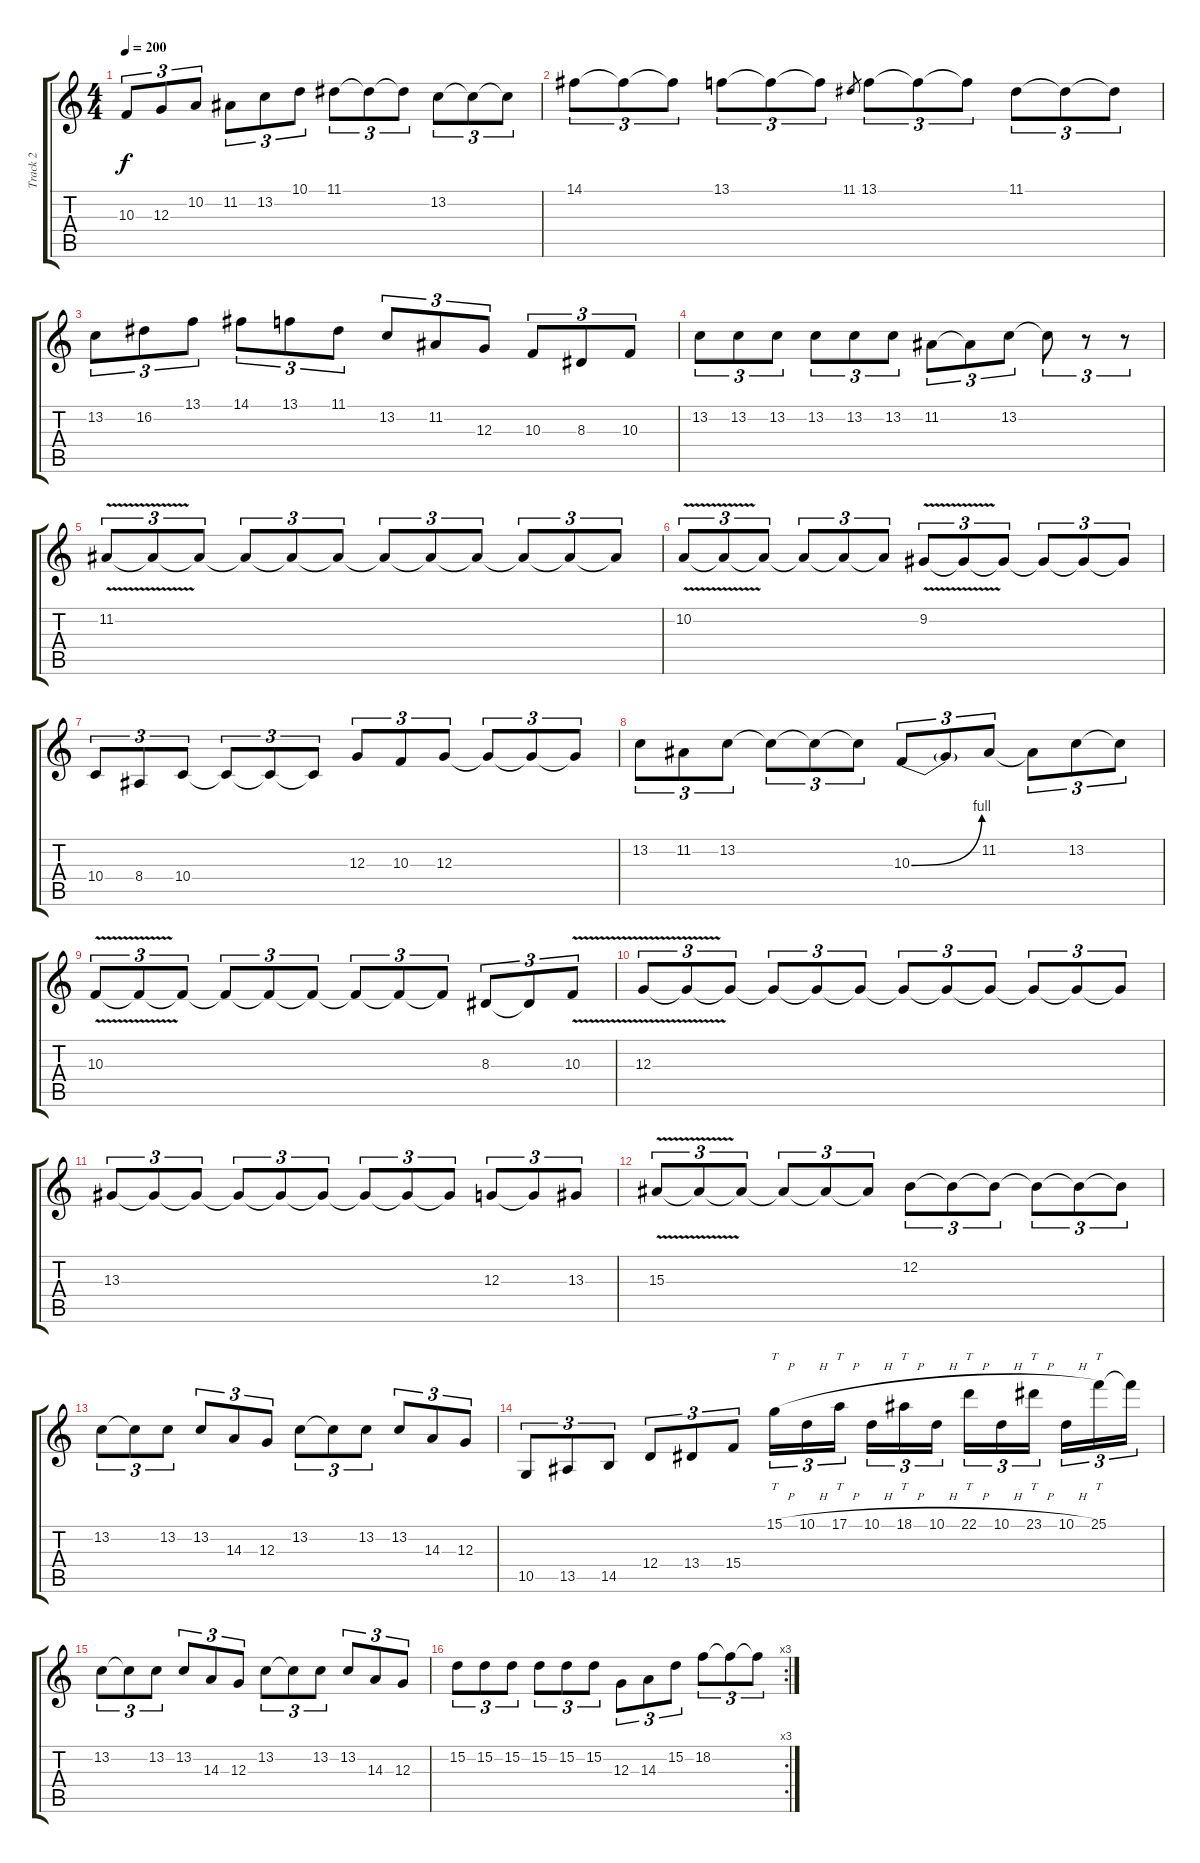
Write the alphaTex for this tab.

\track ("Track 2" "Track 2") {instrument lead5charang}
\staff {score tabs}
\tuning (E4 B3 G3 D3 A2 E2) {hide}
\ts (4 4)
\tempo 200
\clef g2
\ks c
10.3.8{tu (3 2) dy f} 12.3.8{tu (3 2)} 10.2.8{tu (3 2)} 11.2.8{tu (3 2)} 13.2.8{tu (3 2)} 10.1.8{tu (3 2)} 11.1.8{tu (3 2)} 11.1{t}.8{tu (3 2)} 11.1{t}.8{tu (3 2)} 13.2.8{tu (3 2)} 13.2{t}.8{tu (3 2)} 13.2{t}.8{tu (3 2)} |
14.1.8{tu (3 2)} 14.1{t}.8{tu (3 2)} 14.1{t}.8{tu (3 2)} 13.1.8{tu (3 2)} 13.1{t}.8{tu (3 2)} 13.1{t}.8{tu (3 2)} 11.1.8{gr} 13.1.8{tu (3 2)} 13.1{t}.8{tu (3 2)} 13.1{t}.8{tu (3 2)} 11.1.8{tu (3 2)} 11.1{t}.8{tu (3 2)} 11.1{t}.8{tu (3 2)} |
13.2.8{tu (3 2)} 16.2.8{tu (3 2)} 13.1.8{tu (3 2)} 14.1.8{tu (3 2)} 13.1.8{tu (3 2)} 11.1.8{tu (3 2)} 13.2.8{tu (3 2)} 11.2.8{tu (3 2)} 12.3.8{tu (3 2)} 10.3.8{tu (3 2)} 8.3.8{tu (3 2)} 10.3.8{tu (3 2)} |
13.2.8{tu (3 2)} 13.2.8{tu (3 2)} 13.2.8{tu (3 2)} 13.2.8{tu (3 2)} 13.2.8{tu (3 2)} 13.2.8{tu (3 2)} 11.2.8{tu (3 2)} 11.2{t}.8{tu (3 2)} 13.2.8{tu (3 2)} 13.2{t}.8{tu (3 2)} r.8{tu (3 2)} r.8{tu (3 2)} |
11.2{v}.8{tu (3 2)} 11.2{t}.8{tu (3 2)} 11.2{t}.8{tu (3 2)} 11.2{t}.8{tu (3 2)} 11.2{t}.8{tu (3 2)} 11.2{t}.8{tu (3 2)} 11.2{t}.8{tu (3 2)} 11.2{t}.8{tu (3 2)} 11.2{t}.8{tu (3 2)} 11.2{t}.8{tu (3 2)} 11.2{t}.8{tu (3 2)} 11.2{t}.8{tu (3 2)} |
10.2{v}.8{tu (3 2)} 10.2{t}.8{tu (3 2)} 10.2{t}.8{tu (3 2)} 10.2{t}.8{tu (3 2)} 10.2{t}.8{tu (3 2)} 10.2{t}.8{tu (3 2)} 9.2{v}.8{tu (3 2)} 9.2{t}.8{tu (3 2)} 9.2{t}.8{tu (3 2)} 9.2{t}.8{tu (3 2)} 9.2{t}.8{tu (3 2)} 9.2{t}.8{tu (3 2)} |
10.4.8{tu (3 2)} 8.4.8{tu (3 2)} 10.4.8{tu (3 2)} 10.4{t}.8{tu (3 2)} 10.4{t}.8{tu (3 2)} 10.4{t}.8{tu (3 2)} 12.3.8{tu (3 2)} 10.3.8{tu (3 2)} 12.3.8{tu (3 2)} 12.3{t}.8{tu (3 2)} 12.3{t}.8{tu (3 2)} 12.3{t}.8{tu (3 2)} |
13.2.8{tu (3 2)} 11.2.8{tu (3 2)} 13.2.8{tu (3 2)} 13.2{t}.8{tu (3 2)} 13.2{t}.8{tu (3 2)} 13.2{t}.8{tu (3 2)} 10.3{be (bend 0 0 60 4)}.8{tu (3 2)} 10.3{t}.8{tu (3 2)} 11.2.8{tu (3 2)} 11.2{t}.8{tu (3 2)} 13.2.8{tu (3 2)} 13.2{t}.8{tu (3 2)} |
10.3{v}.8{tu (3 2)} 10.3{t}.8{tu (3 2)} 10.3{t}.8{tu (3 2)} 10.3{t}.8{tu (3 2)} 10.3{t}.8{tu (3 2)} 10.3{t}.8{tu (3 2)} 10.3{t}.8{tu (3 2)} 10.3{t}.8{tu (3 2)} 10.3{t}.8{tu (3 2)} 8.3.8{tu (3 2)} 8.3{t}.8{tu (3 2)} 10.3{v}.8{tu (3 2)} |
12.3{v}.8{tu (3 2)} 12.3{t}.8{tu (3 2)} 12.3{t}.8{tu (3 2)} 12.3{t}.8{tu (3 2)} 12.3{t}.8{tu (3 2)} 12.3{t}.8{tu (3 2)} 12.3{t}.8{tu (3 2)} 12.3{t}.8{tu (3 2)} 12.3{t}.8{tu (3 2)} 12.3{t}.8{tu (3 2)} 12.3{t}.8{tu (3 2)} 12.3{t}.8{tu (3 2)} |
13.3.8{tu (3 2)} 13.3{t}.8{tu (3 2)} 13.3{t}.8{tu (3 2)} 13.3{t}.8{tu (3 2)} 13.3{t}.8{tu (3 2)} 13.3{t}.8{tu (3 2)} 13.3{t}.8{tu (3 2)} 13.3{t}.8{tu (3 2)} 13.3{t}.8{tu (3 2)} 12.3.8{tu (3 2)} 12.3{t}.8{tu (3 2)} 13.3.8{tu (3 2)} |
15.3{v}.8{tu (3 2)} 15.3{t}.8{tu (3 2)} 15.3{t}.8{tu (3 2)} 15.3{t}.8{tu (3 2)} 15.3{t}.8{tu (3 2)} 15.3{t}.8{tu (3 2)} 12.2.8{tu (3 2)} 12.2{t}.8{tu (3 2)} 12.2{t}.8{tu (3 2)} 12.2{t}.8{tu (3 2)} 12.2{t}.8{tu (3 2)} 12.2{t}.8{tu (3 2)} |
13.2.8{tu (3 2)} 13.2{t}.8{tu (3 2)} 13.2.8{tu (3 2)} 13.2.8{tu (3 2)} 14.3.8{tu (3 2)} 12.3.8{tu (3 2)} 13.2.8{tu (3 2)} 13.2{t}.8{tu (3 2)} 13.2.8{tu (3 2)} 13.2.8{tu (3 2)} 14.3.8{tu (3 2)} 12.3.8{tu (3 2)} |
10.5.8{tu (3 2)} 13.5.8{tu (3 2)} 14.5.8{tu (3 2)} 12.4.8{tu (3 2)} 13.4.8{tu (3 2)} 15.4.8{tu (3 2)} 15.1{h}.16{tt tu (3 2)} 10.1{h}.16{tu (3 2)} 17.1{h}.16{tt tu (3 2) beam splitsecondary} 10.1{h}.16{tu (3 2)} 18.1{h}.16{tt tu (3 2)} 10.1{h}.16{tu (3 2)} 22.1{h}.16{tt tu (3 2)} 10.1{h}.16{tu (3 2)} 23.1{h}.16{tt tu (3 2) beam splitsecondary} 10.1{h}.16{tu (3 2)} 25.1.16{tt tu (3 2)} 25.1{t}.16{tu (3 2)} |
13.2.8{tu (3 2)} 13.2{t}.8{tu (3 2)} 13.2.8{tu (3 2)} 13.2.8{tu (3 2)} 14.3.8{tu (3 2)} 12.3.8{tu (3 2)} 13.2.8{tu (3 2)} 13.2{t}.8{tu (3 2)} 13.2.8{tu (3 2)} 13.2.8{tu (3 2)} 14.3.8{tu (3 2)} 12.3.8{tu (3 2)} |
\rc 3
15.2.8{tu (3 2)} 15.2.8{tu (3 2)} 15.2.8{tu (3 2)} 15.2.8{tu (3 2)} 15.2.8{tu (3 2)} 15.2.8{tu (3 2)} 12.3.8{tu (3 2)} 14.3.8{tu (3 2)} 15.2.8{tu (3 2)} 18.2.8{tu (3 2)} 18.2{t}.8{tu (3 2)} 18.2{t}.8{tu (3 2)}
